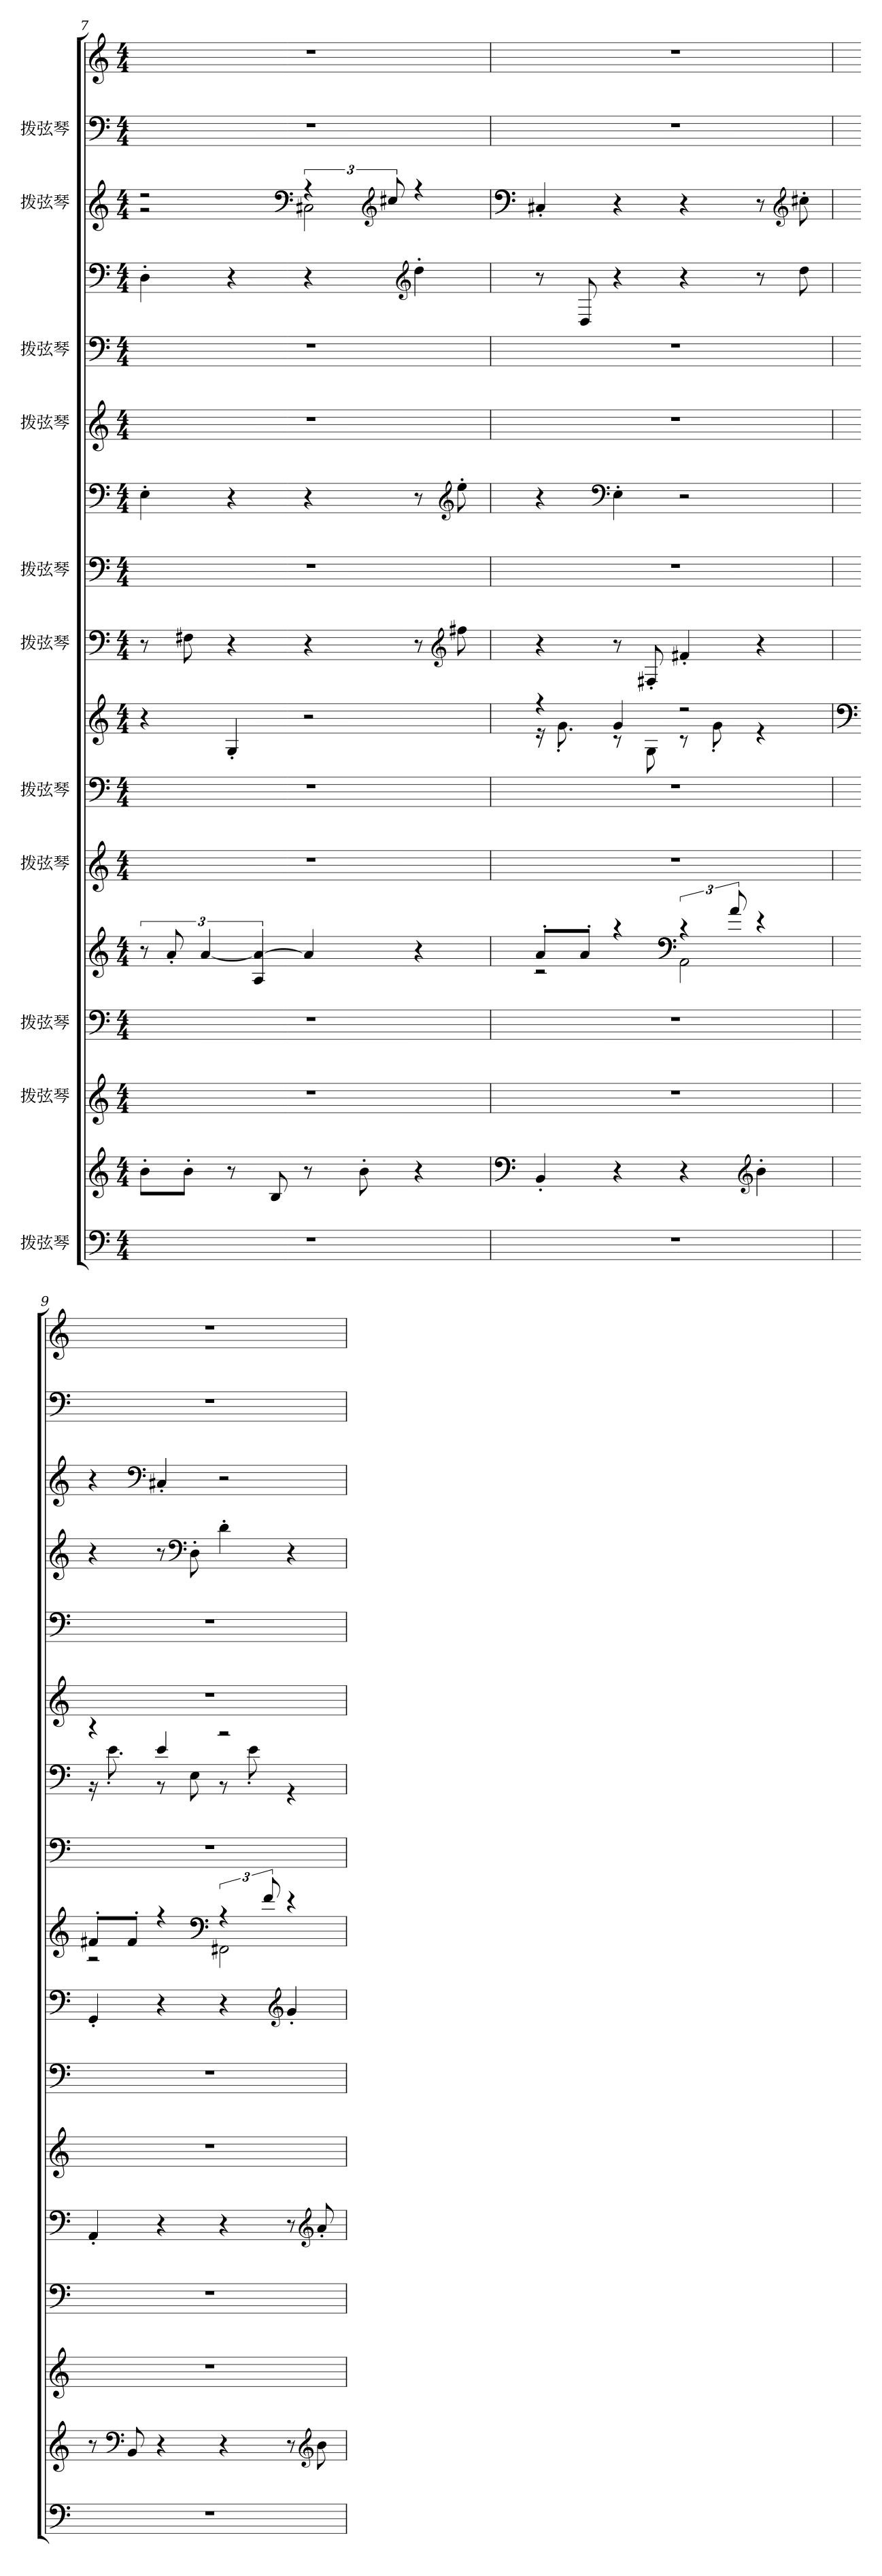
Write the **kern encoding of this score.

**kern	**kern	**kern	**kern	**kern	**kern	**kern	**kern	**kern	**kern	**kern	**kern	**kern	**kern	**kern	**kern	**kern
*part11	*part11	*part10	*part9	*part9	*part8	*part7	*part7	*part6	*part5	*part5	*part4	*part3	*part3	*part2	*part1	*part1
*staff17	*staff16	*staff15	*staff14	*staff13	*staff12	*staff11	*staff10	*staff9	*staff8	*staff7	*staff6	*staff5	*staff4	*staff3	*staff2	*staff1
*I"拨弦琴	*	*I"拨弦琴	*I"拨弦琴	*	*I"拨弦琴	*I"拨弦琴	*	*I"拨弦琴	*I"拨弦琴	*	*I"拨弦琴	*I"拨弦琴	*	*I"拨弦琴	*I"拨弦琴	*
*clefF4	*clefG2	*clefG2	*clefF4	*clefG2	*clefG2	*clefF4	*clefG2	*clefF4	*clefF4	*clefF4	*clefG2	*clefF4	*clefF4	*clefG2	*clefF4	*clefG2
*k[]	*k[]	*k[]	*k[]	*k[]	*k[]	*k[]	*k[]	*k[]	*k[]	*k[]	*k[]	*k[]	*k[]	*k[]	*k[]	*k[]
*M4/4	*M4/4	*M4/4	*M4/4	*M4/4	*M4/4	*M4/4	*M4/4	*M4/4	*M4/4	*M4/4	*M4/4	*M4/4	*M4/4	*M4/4	*M4/4	*M4/4
=7	=7	=7	=7	=7	=7	=7	=7	=7	=7	=7	=7	=7	=7	=7	=7	=7
*	*	*	*	*	*	*	*	*	*	*	*	*	*	*^	*	*
1r	8b'\L	1r	1r	12r	1r	1r	4r	8r	1r	4E'\	1r	1r	4D'\	2r	2r	1r	1r
.	.	.	.	12a'/	.	.	.	.	.	.	.	.	.	.	.	.	.
.	8b'\J	.	.	.	.	.	.	8F#X\	.	.	.	.	.	.	.	.	.
.	.	.	.	[6a/	.	.	.	.	.	.	.	.	.	.	.	.	.
.	8r	.	.	.	.	.	4G'/	4r	.	4r	.	.	4r	.	.	.	.
.	.	.	.	6A/ 6a/_	.	.	.	.	.	.	.	.	.	.	.	.	.
.	8B/	.	.	.	.	.	.	.	.	.	.	.	.	.	.	.	.
*	*	*	*	*	*	*	*	*	*	*	*	*	*	*clefF4	*	*	*
.	8r	.	.	4a/]	.	.	2r	4r	.	4r	.	.	4r	6r	2C#X\	.	.
.	8b'\	.	.	.	.	.	.	.	.	.	.	.	.	.	.	.	.
*	*	*	*	*	*	*	*	*	*	*	*	*	*	*clefG2	*	*	*
.	.	.	.	.	.	.	.	.	.	.	.	.	.	12cc#X/	.	.	.
*	*	*	*	*	*	*	*	*	*	*	*	*	*clefG2	*	*	*	*
.	4r	.	.	4r	.	.	.	8r	.	8r	.	.	4dd'\	4r	.	.	.
*	*	*	*	*	*	*	*	*clefG2	*	*clefG2	*	*	*	*	*	*	*
.	.	.	.	.	.	.	.	8ff#X\	.	8ee'\	.	.	.	.	.	.	.
*	*	*	*	*	*	*	*	*	*	*	*	*	*	*v	*v	*	*
!!LO:PB:g=z
=8	=8	=8	=8	=8	=8	=8	=8	=8	=8	=8	=8	=8	=8	=8	=8	=8
*	*clefF4	*	*	*	*	*	*	*	*	*	*	*	*	*clefF4	*	*
*	*	*	*	*^	*	*	*^	*	*	*	*	*	*	*	*	*
1r	4BB'/	1r	1r	8a'/L	2r	1r	1r	4r	16r	4r	1r	4r	1r	1r	8r	4C#X'/	1r	1r
.	.	.	.	.	.	.	.	.	8.g'\	.	.	.	.	.	.	.	.	.
.	.	.	.	8a'/J	.	.	.	.	.	.	.	.	.	.	8D/	.	.	.
*	*	*	*	*	*	*	*	*	*	*	*	*clefF4	*	*	*	*	*	*
.	4r	.	.	4r	.	.	.	4g/	8r	8r	.	4E'\	.	.	4r	4r	.	.
.	.	.	.	.	.	.	.	.	8G\	8F#X'/	.	.	.	.	.	.	.	.
*	*	*	*	*clefF4	*	*	*	*	*	*	*	*	*	*	*	*	*	*
.	4r	.	.	6r	2AA\	.	.	2r	8r	4f#X'/	.	2r	.	.	4r	4r	.	.
.	.	.	.	.	.	.	.	.	8g'\	.	.	.	.	.	.	.	.	.
.	.	.	.	12a/	.	.	.	.	.	.	.	.	.	.	.	.	.	.
*	*clefG2	*	*	*	*	*	*	*	*	*	*	*	*	*	*	*	*	*
.	4b'\	.	.	4r	.	.	.	.	4r	4r	.	.	.	.	8r	8r	.	.
*	*	*	*	*	*	*	*	*	*	*	*	*	*	*	*	*clefG2	*	*
.	.	.	.	.	.	.	.	.	.	.	.	.	.	.	8dd\	8cc#X'\	.	.
*	*	*	*	*v	*v	*	*	*v	*v	*	*	*	*	*	*	*	*	*
=9	=9	=9	=9	=9	=9	=9	=9	=9	=9	=9	=9	=9	=9	=9	=9	=9
*	*	*	*	*	*	*	*clefF4	*	*	*	*	*	*	*	*	*
*	*	*	*	*	*	*	*	*^	*	*^	*	*	*	*	*	*
1r	8r	1r	1r	4AA'/	1r	1r	4GG'/	8f#X'/L	2r	1r	4r	16r	1r	1r	4r	4r	1r	1r
.	.	.	.	.	.	.	.	.	.	.	.	8.e'\	.	.	.	.	.	.
*	*clefF4	*	*	*	*	*	*	*	*	*	*	*	*	*	*	*	*	*
.	8BB/	.	.	.	.	.	.	8f#'/J	.	.	.	.	.	.	.	.	.	.
*	*	*	*	*	*	*	*	*	*	*	*	*	*	*	*	*clefF4	*	*
.	4r	.	.	4r	.	.	4r	4r	.	.	4e/	8r	.	.	8r	4C#X'/	.	.
*	*	*	*	*	*	*	*	*	*	*	*	*	*	*	*clefF4	*	*	*
.	.	.	.	.	.	.	.	.	.	.	.	8E\	.	.	8D'\	.	.	.
*	*	*	*	*	*	*	*	*clefF4	*	*	*	*	*	*	*	*	*	*
.	4r	.	.	4r	.	.	4r	6r	2FF#X\	.	2r	8r	.	.	4d'\	2r	.	.
.	.	.	.	.	.	.	.	.	.	.	.	8e'\	.	.	.	.	.	.
.	.	.	.	.	.	.	.	12f#/	.	.	.	.	.	.	.	.	.	.
*	*	*	*	*	*	*	*clefG2	*	*	*	*	*	*	*	*	*	*	*
.	8r	.	.	8r	.	.	4g'/	4r	.	.	.	4r	.	.	4r	.	.	.
*	*clefG2	*	*	*clefG2	*	*	*	*	*	*	*	*	*	*	*	*	*	*
.	8b\	.	.	8a'/	.	.	.	.	.	.	.	.	.	.	.	.	.	.
*	*	*	*	*	*	*	*	*v	*v	*	*v	*v	*	*	*	*	*	*
=	=	=	=	=	=	=	=	=	=	=	=	=	=	=	=	=
*-	*-	*-	*-	*-	*-	*-	*-	*-	*-	*-	*-	*-	*-	*-	*-	*-
